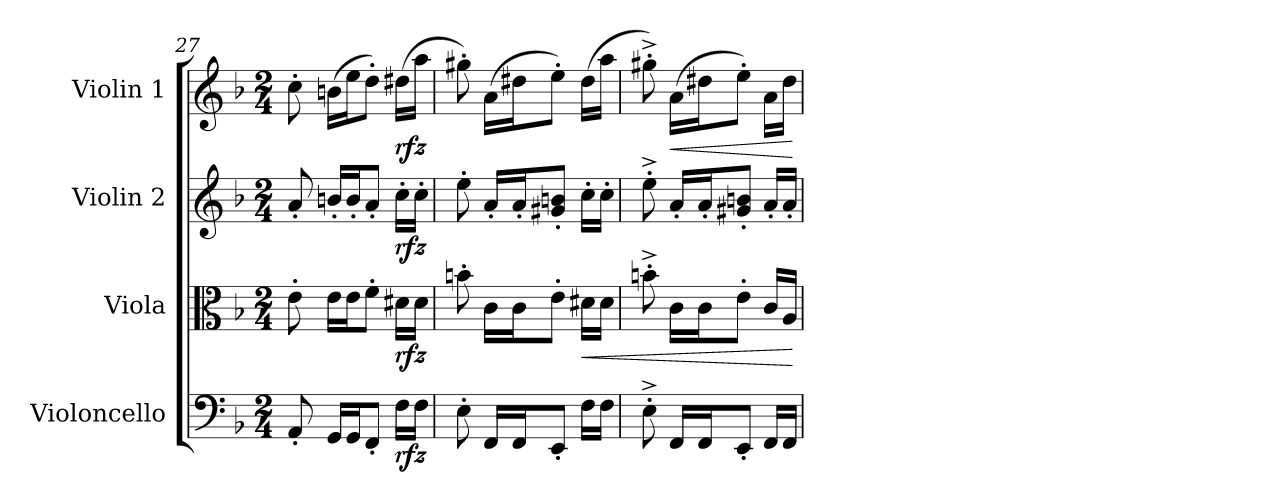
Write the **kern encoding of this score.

**kern	**dynam	**kern	**dynam	**kern	**dynam	**kern	**dynam
*part4	*part4	*part3	*part3	*part2	*part2	*part1	*part1
*staff4	*staff4	*staff3	*staff3	*staff2	*staff2	*staff1	*staff1
*I"Violoncello	*	*I"Viola	*	*I"Violin 2	*	*I"Violin 1	*
*I'Vc	*	*I'Vla	*	*I'Vln	*	*I'Vln	*
*clefF4	*	*clefC3	*	*clefG2	*	*clefG2	*
*k[b-]	*	*k[b-]	*	*k[b-]	*	*k[b-]	*
*M2/4	*	*M2/4	*	*M2/4	*	*M2/4	*
=27	=27	=27	=27	=27	=27	=27	=27
8AA'/	.	8e'\	.	8a'/	.	8cc'\	.
16GG/LL	.	16e\LL	.	16bn'/LL	.	(16bn\LL	.
16GG/J	.	16e\J	.	16b'/J	.	16ee\J	.
8FF'/J	.	8f'\J	.	8a'/J	.	8dd'\J)	.
!	!LO:DY:b	!	!LO:DY:b	!	!LO:DY:b	!	!LO:DY:b
16F\LL	rfz	16d#X\LL	rfz	16cc'\LL	rfz	(16dd#X\LL	rfz
16F\JJ	.	16d#\JJ	.	16cc'\JJ	.	16aa\JJ	.
!!LO:LB:g=z
=28	=28	=28	=28	=28	=28	=28	=28
8E'\	.	8bn'\	.	8ee'\	.	8gg#X'\)	.
16FF/LL	.	16c\LL	.	16a'/LL	.	(16a\LL	.
16FF/J	.	16c\J	.	16a'/J	.	16dd#X\J	.
8EE'/J	.	8e'\J	.	8g#X/' 8bn/'J	.	8ee'\J)	.
!	!	!	!LO:HP:b	!	!	!	!
16F\LL	.	16d#X\LL	<	16cc'\LL	.	(16dd#\LL	.
16F\JJ	.	16d#\JJ	.	16cc'\JJ	.	16aa\JJ	.
=29	=29	=29	=29	=29	=29	=29	=29
8E'^\	.	8bn'^\	.	8ee'^\	.	8gg#X'^\)	.
!	!	!	!	!	!	!	!LO:HP:b
16FF/LL	.	16c\LL	.	16a'/LL	.	(16a\LL	<
16FF/J	.	16c\J	.	16a'/J	.	16dd#X\J	.
8EE'/J	.	8e'\J	.	8g#X/' 8bn/'J	.	8ee'\J)	.
16FF/LL	.	16c/LL	.	16a'/LL	.	16a\LL	.
16FF/JJ	.	16A/JJ	.	16a'/JJ	.	16dd#\JJ	.
.	.	.	[	.	.	.	[
=	=	=	=	=	=	=	=
*-	*-	*-	*-	*-	*-	*-	*-
